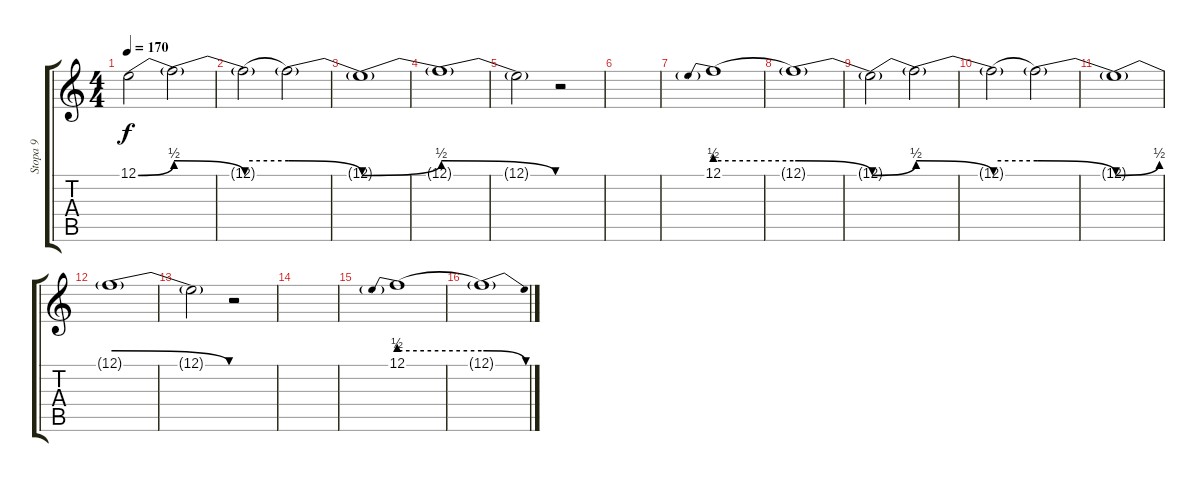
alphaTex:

\track ("Stopa 9" "Stopa 9") {instrument stringensemble1}
\staff {score tabs}
\tuning (E4 B3 G3 D3 A2 E2) {hide}
\ts (4 4)
\tempo 170
\clef g2
\ks c
12.1{be (bend 0 0 60 2) t}.2{dy f} 12.1{be (release 0 2 60 0) t}.2 |
12.1{be (hold 0 2 60 2) t}.2 12.1{be (release 0 2 60 0) t}.2 |
12.1{be (bend 0 0 60 2) t}.1 |
12.1{be (release 0 2 60 0) t}.1 |
12.1{t}.2 r.2 |
|
12.1{be (prebend 0 2 60 2)}.1 |
12.1{be (release 0 2 60 0) t}.1 |
12.1{be (bend 0 0 60 2) t}.2 12.1{be (release 0 2 60 0) t}.2 |
12.1{be (hold 0 2 60 2) t}.2 12.1{be (release 0 2 60 0) t}.2 |
12.1{be (bend 0 0 60 2) t}.1 |
12.1{be (release 0 2 60 0) t}.1 |
12.1{t}.2 r.2 |
|
12.1{be (prebend 0 2 60 2)}.1 |
12.1{be (release 0 2 60 0) t}.1
